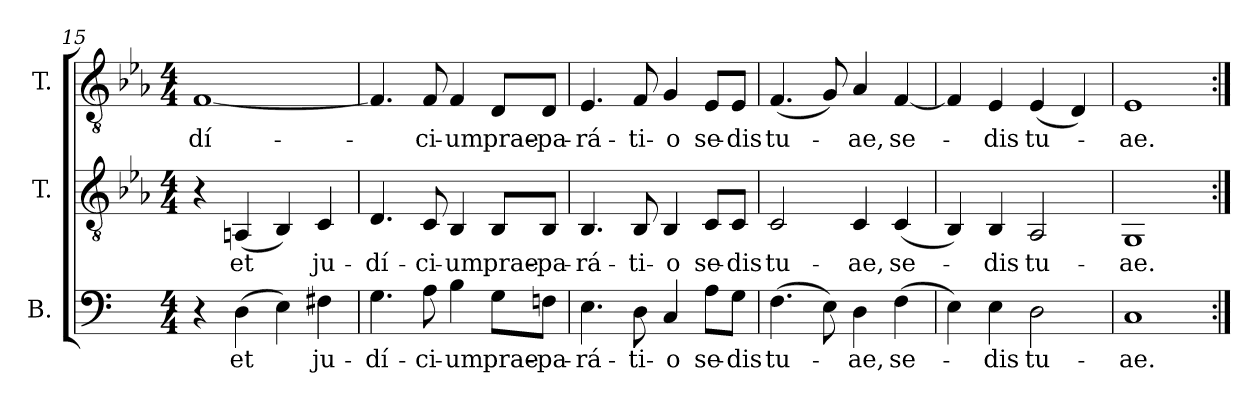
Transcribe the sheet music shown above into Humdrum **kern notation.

**kern	**text	**kern	**text	**kern	**text
*part3	*part3	*part2	*part2	*part1	*part1
*staff3	*staff3	*staff2	*staff2	*staff1	*staff1
*I"B.	*	*I"T.	*	*I"T.	*
*clefF4	*	*clefGv2	*	*clefGv2	*
*	*	*ITrd2c3	*	*ITrd2c3	*
*k[]	*	*k[]	*	*k[]	*
*C:	*	*C:	*	*C:	*
*M4/4	*	*M4/4	*	*M4/4	*
=15	=15	=15	=15	=15	=15
!	!	!	!	!	!LO:LY:b:color=#000000
4r	.	4r	.	[<1Di	-dí-
!	!LO:LY:b:color=#000000	!	!	!	!
!	!	!	!LO:LY:b:color=#000000	!	!
(4Di\	et	(4FF#Xi/	et	.	.
4Ei\)	.	4GGi/)	.	.	.
!	!LO:LY:b:color=#000000	!	!	!	!
!	!	!	!LO:LY:b:color=#000000	!	!
4F#Xi\	ju-	4AAi/	ju-	.	.
=16	=16	=16	=16	=16	=16
!	!LO:LY:b:color=#000000	!	!	!	!
!	!	!	!LO:LY:b:color=#000000	!	!
4.Gi\	-dí-	4.BBi/	-dí-	4.Di/]	.
!	!LO:LY:b:color=#000000	!	!	!	!
!	!	!	!LO:LY:b:color=#000000	!	!
!	!	!	!	!	!LO:LY:b:color=#000000
8Ai\	-ci-	8AAi/	-ci-	8Di/	-ci-
!	!LO:LY:b:color=#000000	!	!	!	!
!	!	!	!LO:LY:b:color=#000000	!	!
!	!	!	!	!	!LO:LY:b:color=#000000
4Bi\	-um	4GGi/	-um	4Di/	-um
!	!LO:LY:b:color=#000000	!	!	!	!
!	!	!	!LO:LY:b:color=#000000	!	!
!	!	!	!	!	!LO:LY:b:color=#000000
8Gi\L	prae-	8GGi/L	prae-	8BBi/L	prae-
!	!LO:LY:b:color=#000000	!	!	!	!
!	!	!	!LO:LY:b:color=#000000	!	!
!	!	!	!	!	!LO:LY:b:color=#000000
8Fni\J	-pa-	8GGi/J	-pa-	8BBi/J	-pa-
!!LO:LB:g=z
=17	=17	=17	=17	=17	=17
!	!LO:LY:b:color=#000000	!	!	!	!
!	!	!	!LO:LY:b:color=#000000	!	!
!	!	!	!	!	!LO:LY:b:color=#000000
4.Ei\	-rá-	4.GGi/	-rá-	4.Ci/	-rá-
!	!LO:LY:b:color=#000000	!	!	!	!
!	!	!	!LO:LY:b:color=#000000	!	!
!	!	!	!	!	!LO:LY:b:color=#000000
8Di\	-ti-	8GGi/	-ti-	8Di/	-ti-
!	!LO:LY:b:color=#000000	!	!	!	!
!	!	!	!LO:LY:b:color=#000000	!	!
!	!	!	!	!	!LO:LY:b:color=#000000
4Ci/	-o	4GGi/	-o	4Ei/	-o
!	!LO:LY:b:color=#000000	!	!	!	!
!	!	!	!LO:LY:b:color=#000000	!	!
!	!	!	!	!	!LO:LY:b:color=#000000
8Ai\L	se-	8AAi/L	se-	8Ci/L	se-
!	!LO:LY:b:color=#000000	!	!	!	!
!	!	!	!LO:LY:b:color=#000000	!	!
!	!	!	!	!	!LO:LY:b:color=#000000
8Gi\J	-dis	8AAi/J	-dis	8Ci/J	-dis
=18	=18	=18	=18	=18	=18
!	!LO:LY:b:color=#000000	!	!	!	!
!	!	!	!LO:LY:b:color=#000000	!	!
!	!	!	!	!	!LO:LY:b:color=#000000
(4.Fi\	tu-	2AAi/	tu-	(4.Di/	tu-
8Ei\)	.	.	.	8Ei/)	.
!	!LO:LY:b:color=#000000	!	!	!	!
!	!	!	!LO:LY:b:color=#000000	!	!
!	!	!	!	!	!LO:LY:b:color=#000000
4Di\	-ae,	4AAi/	-ae,	4Fi/	-ae,
!	!LO:LY:b:color=#000000	!	!	!	!
!	!	!	!LO:LY:b:color=#000000	!	!
!	!	!	!	!	!LO:LY:b:color=#000000
(4Fi\	se-	(4AAi/	se-	[<4Di/	se-
=19	=19	=19	=19	=19	=19
4Ei\)	.	4GGi/)	.	4Di/]	.
!	!LO:LY:b:color=#000000	!	!	!	!
!	!	!	!LO:LY:b:color=#000000	!	!
!	!	!	!	!	!LO:LY:b:color=#000000
4Ei\	-dis	4GGi/	-dis	4Ci/	-dis
!	!LO:LY:b:color=#000000	!	!	!	!
!	!	!	!LO:LY:b:color=#000000	!	!
!	!	!	!	!	!LO:LY:b:color=#000000
2Di\	tu-	2FFi/	tu-	(4Ci/	tu-
.	.	.	.	4BBi/)	.
=20	=20	=20	=20	=20	=20
!	!LO:LY:b:color=#000000	!	!	!	!
!	!	!	!LO:LY:b:color=#000000	!	!
!	!	!	!	!	!LO:LY:b:color=#000000
1Ci	-ae.	1EEi	-ae.	1Ci	-ae.
=:|!	=:|!	=:|!	=:|!	=:|!	=:|!
*-	*-	*-	*-	*-	*-
